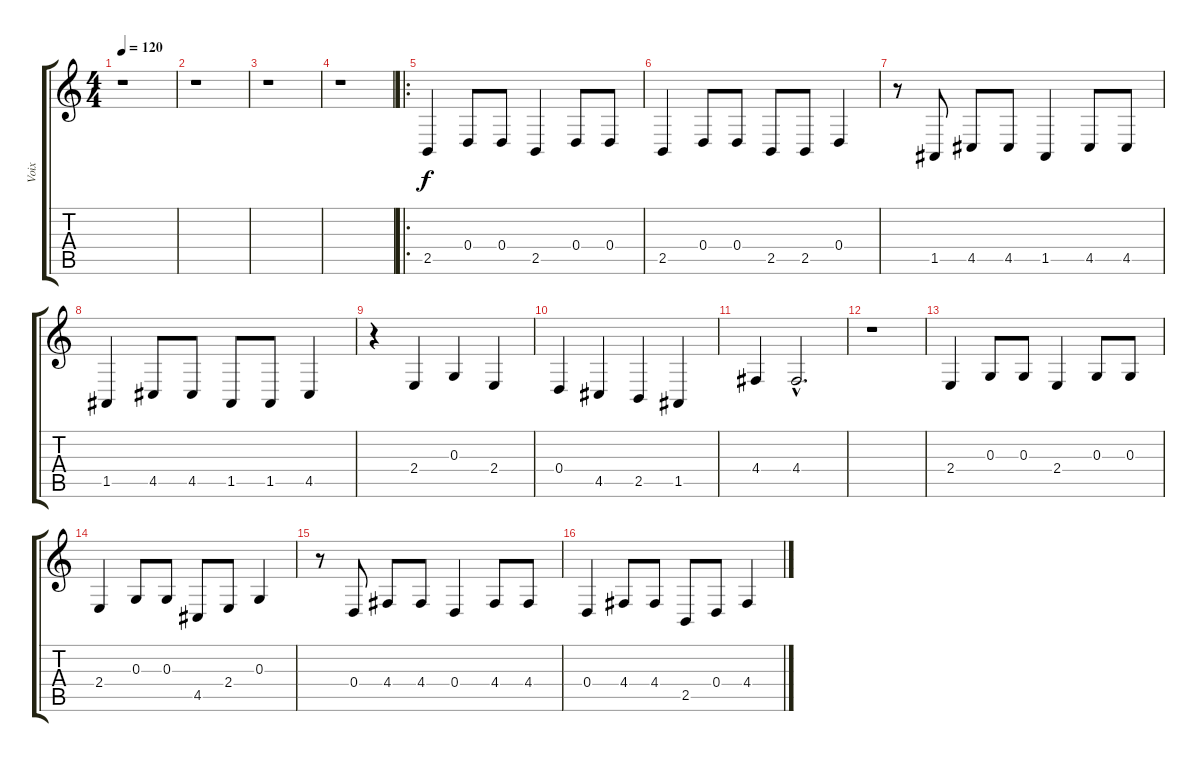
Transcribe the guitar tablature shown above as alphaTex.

\track ("Voix" "Voix") {instrument panflute}
\staff {score tabs}
\tuning (E4 B3 G3 D3 A2 E2) {hide}
\ts (4 4)
\tempo 120
\clef g2
\ks c
r.1{dy f instrument panflute} |
r.1 |
r.1 |
r.1 |
\ro
2.5.4 0.4.8 0.4.8 2.5.4 0.4.8 0.4.8 |
2.5.4 0.4.8 0.4.8 2.5.8 2.5.8 0.4.4 |
r.8 1.5.8 4.5.8 4.5.8 1.5.4 4.5.8 4.5.8 |
1.5.4 4.5.8 4.5.8 1.5.8 1.5.8 4.5.4 |
r.4 2.4.4 0.3.4 2.4.4 |
0.4.4 4.5.4 2.5.4 1.5.4 |
4.4.4 4.4{hac}.2{d} |
r.1 |
2.4.4 0.3.8 0.3.8 2.4.4 0.3.8 0.3.8 |
2.4.4 0.3.8 0.3.8 4.5.8 2.4.8 0.3.4 |
r.8 0.4.8 4.4.8 4.4.8 0.4.4 4.4.8 4.4.8 |
0.4.4 4.4.8 4.4.8 2.5.8 0.4.8 4.4.4
